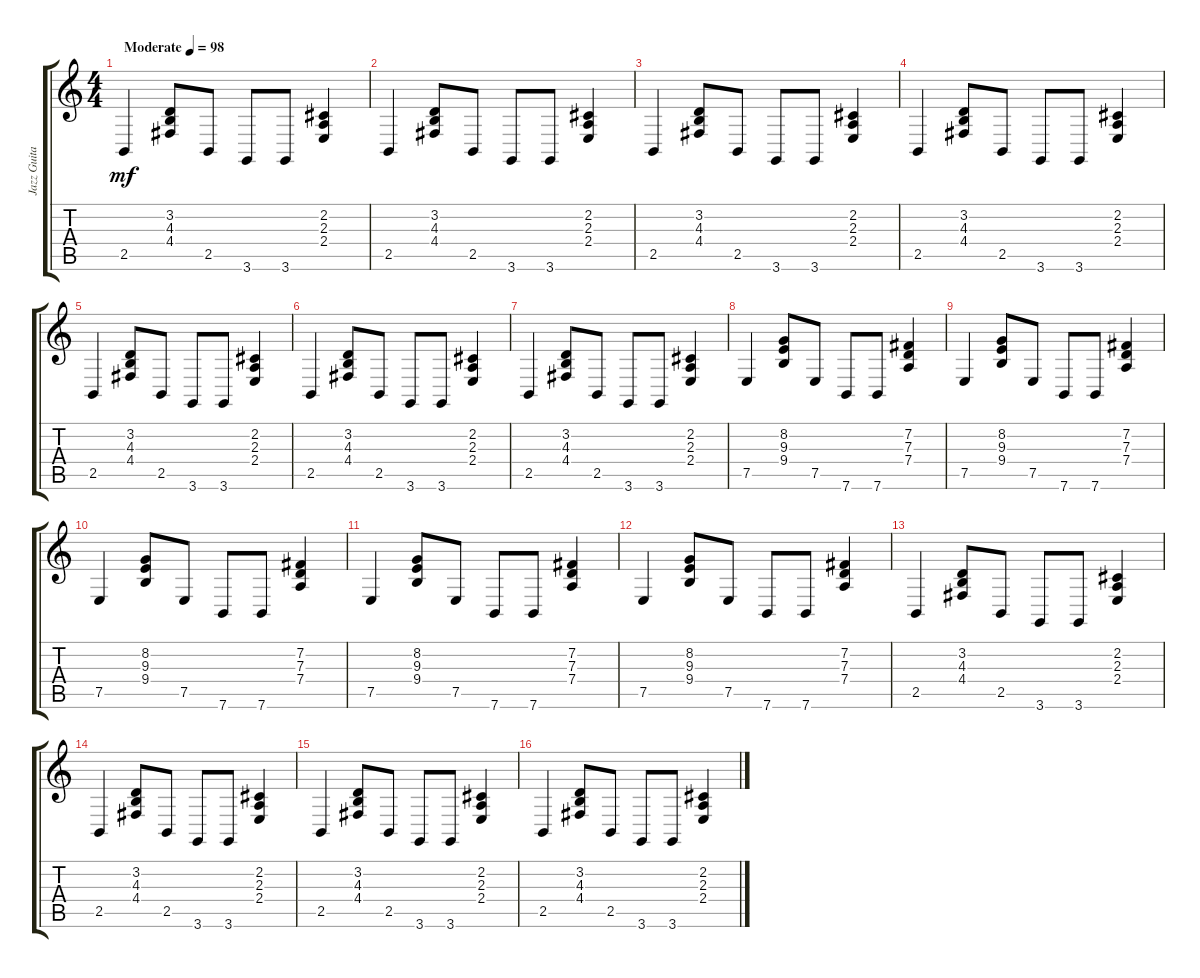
\track ("Jazz Guitar" "Jazz Guita") {instrument electricpiano1}
\staff {score tabs}
\tuning (E4 B3 G3 D3 A2 E2) {hide}
\ts (4 4)
\tempo (98 "Moderate")
\clef g2
\ks c
2.5.4{dy mf instrument electricpiano1} (3.2 4.3 4.4).8 2.5.8 3.6.8 3.6.8 (2.2 2.3 2.4).4 |
2.5.4 (3.2 4.3 4.4).8 2.5.8 3.6.8 3.6.8 (2.2 2.3 2.4).4 |
2.5.4 (3.2 4.3 4.4).8 2.5.8 3.6.8 3.6.8 (2.2 2.3 2.4).4 |
2.5.4 (3.2 4.3 4.4).8 2.5.8 3.6.8 3.6.8 (2.2 2.3 2.4).4 |
2.5.4 (3.2 4.3 4.4).8 2.5.8 3.6.8 3.6.8 (2.2 2.3 2.4).4 |
2.5.4 (3.2 4.3 4.4).8 2.5.8 3.6.8 3.6.8 (2.2 2.3 2.4).4 |
2.5.4 (3.2 4.3 4.4).8 2.5.8 3.6.8 3.6.8 (2.2 2.3 2.4).4 |
7.5.4 (8.2 9.3 9.4).8 7.5.8 7.6.8 7.6.8 (7.2 7.3 7.4).4 |
7.5.4 (8.2 9.3 9.4).8 7.5.8 7.6.8 7.6.8 (7.2 7.3 7.4).4 |
7.5.4 (8.2 9.3 9.4).8 7.5.8 7.6.8 7.6.8 (7.2 7.3 7.4).4 |
7.5.4 (8.2 9.3 9.4).8 7.5.8 7.6.8 7.6.8 (7.2 7.3 7.4).4 |
7.5.4 (8.2 9.3 9.4).8 7.5.8 7.6.8 7.6.8 (7.2 7.3 7.4).4 |
2.5.4 (3.2 4.3 4.4).8 2.5.8 3.6.8 3.6.8 (2.2 2.3 2.4).4 |
2.5.4 (3.2 4.3 4.4).8 2.5.8 3.6.8 3.6.8 (2.2 2.3 2.4).4 |
2.5.4 (3.2 4.3 4.4).8 2.5.8 3.6.8 3.6.8 (2.2 2.3 2.4).4 |
2.5.4 (3.2 4.3 4.4).8 2.5.8 3.6.8 3.6.8 (2.2 2.3 2.4).4
